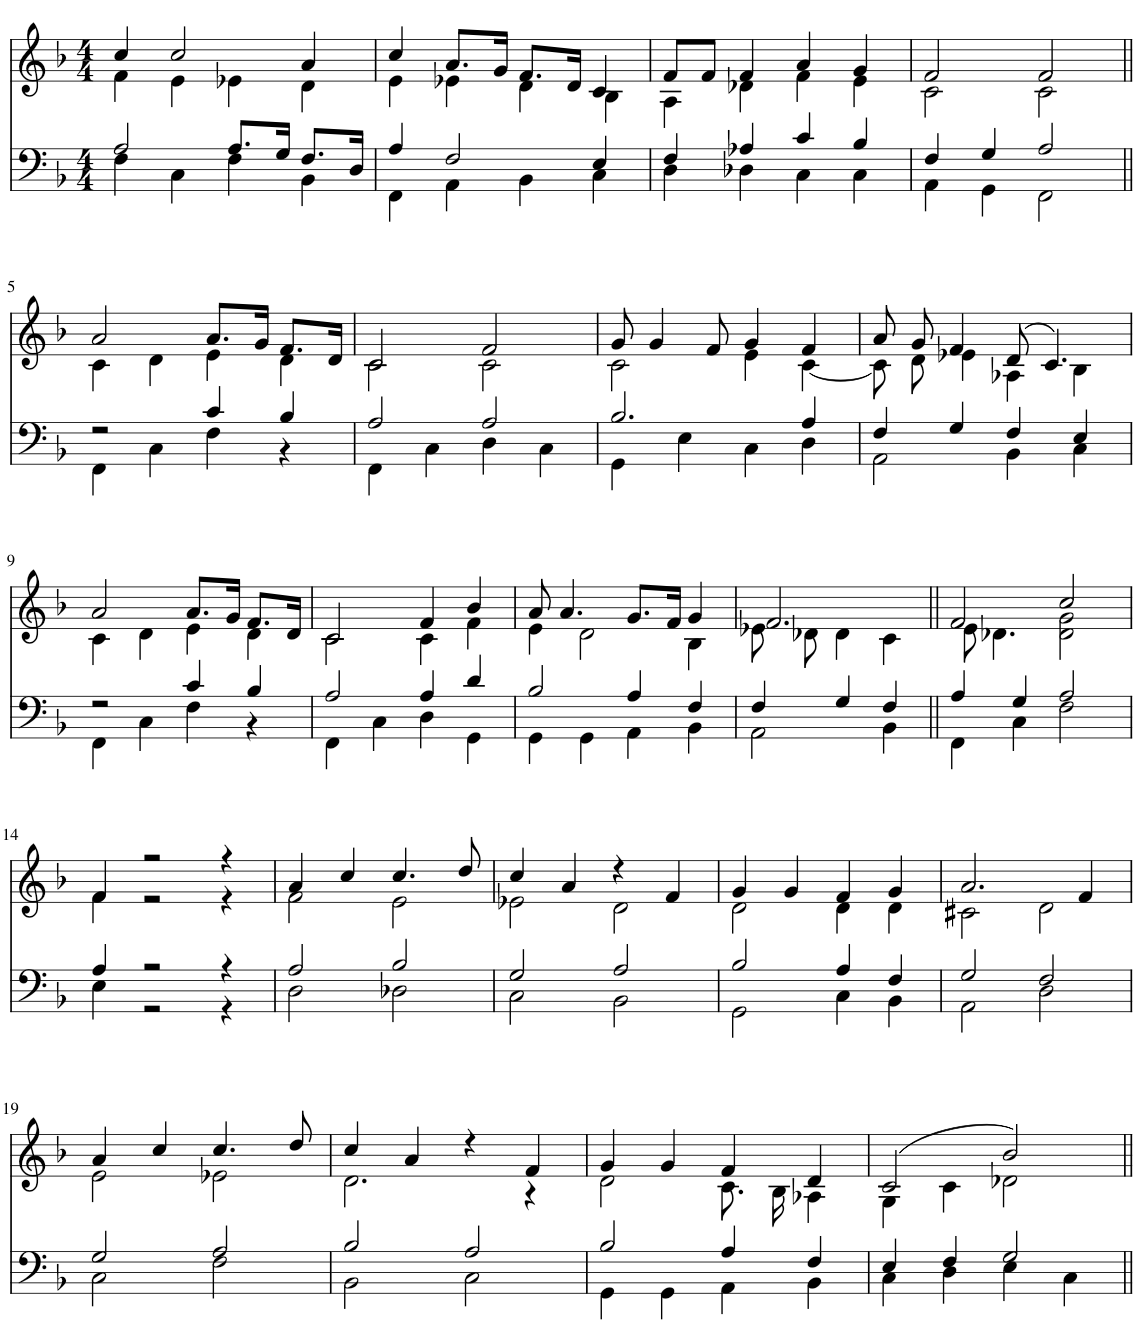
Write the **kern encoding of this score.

**kern	**kern
*part2	*part1
*staff2	*staff1
*I"Piano	*I"Piano
*I'Pno	*I'Pno
*clefF4	*clefG2
*k[b-]	*k[b-]
*M4/4	*M4/4
=1	=1
*^	*^
2A/	4F\	4cc/	4f\
.	4C\	2cc/	4e\
8.A/L	4F\	.	4e-X\
16G/Jk	.	.	.
8.F/L	4BB-\	4a/	4d\
16D/Jk	.	.	.
=2	=2	=2	=2
4A/	4FF\	4cc/	4e\
2F/	4AA\	8.a/L	4e-X\
.	.	16g/Jk	.
.	4BB-\	8.f/L	4d\
.	.	16d/Jk	.
4E/	4C\	4c/	4B-\
=3	=3	=3	=3
4F/	4D\	8f/L	4A\
.	.	8f/J	.
4A-X/	4D-X\	4f/	4d-X\
4c/	4C\	4a/	4f\
4B-/	4C\	4g/	4e\
=4	=4	=4	=4
4F/	4AA\	2f/	2c\
4G/	4GG\	.	.
2A/	2FF\	2f/	2c\
!!LO:LB:g=z	!!
=5||	=5||	=5||	=5||
2r	4FF\	2a/	4c\
.	4C\	.	4d\
4c/	4F\	8.a/L	4e\
.	.	16g/Jk	.
4B-/	4r	8.f/L	4d\
.	.	16d/Jk	.
=6	=6	=6	=6
2A/	4FF\	2c/	2c\
.	4C\	.	.
2A/	4D\	2f/	2c\
.	4C\	.	.
=7	=7	=7	=7
2.B-/	4GG\	8g/	2c\
.	.	4g/	.
.	4E\	.	.
.	.	8f/	.
.	4C\	4g/	4e\
4A/	4D\	4f/	[4c\
=8	=8	=8	=8
4F/	2AA\	8a/	8c\]
.	.	8g/	8d\
4G/	.	4f/	4e-X\
4F/	4BB-\	(8d/	4A-X\
.	.	4.c/)	.
4E/	4C\	.	4B-\
!!LO:LB:g=z	!!
=9	=9	=9	=9
2r	4FF\	2a/	4c\
.	4C\	.	4d\
4c/	4F\	8.a/L	4e\
.	.	16g/Jk	.
4B-/	4r	8.f/L	4d\
.	.	16d/Jk	.
=10	=10	=10	=10
2A/	4FF\	2c/	2c\
.	4C\	.	.
4A/	4D\	4f/	4c\
4d/	4GG\	4b-/	4f\
=11	=11	=11	=11
2B-/	4GG\	8a/	4e\
.	.	4.a/	.
.	4GG\	.	2d\
4A/	4AA\	8.g/L	.
.	.	16f/Jk	.
4F/	4BB-\	4g/	4B-\
=12	=12	=12	=12
4F/	2AA\	2.f/	8e-X\
.	.	.	8d-X\
4G/	.	.	4d-\
4F/	4BB-\	.	4c\
=13||	=13||	=13||	=13||
4A/	4FF\	2f/	8e\
.	.	.	4.d-X\
4G/	4C\	.	.
2A/	2F\	2cc/	2d-\ 2g\
!!LO:LB:g=z	!!
=14	=14	=14	=14
4A/	4E\	4f/	4f\
2r	2r	2r	2r
4r	4r	4r	4r
=15	=15	=15	=15
2A/	2D\	4a/	2f\
.	.	4cc/	.
2B-/	2D-X\	4.cc/	2e\
.	.	8dd/	.
=16	=16	=16	=16
2G/	2C\	4cc/	2e-X\
.	.	4a/	.
2A/	2BB-\	4r	2d\
.	.	4f/	.
=17	=17	=17	=17
2B-/	2GG\	4g/	2d\
.	.	4g/	.
4A/	4C\	4f/	4d\
4F/	4BB-\	4g/	4d\
=18	=18	=18	=18
2G/	2AA\	2.a/	2c#X\
2F/	2D\	.	2d\
.	.	4f/	.
!!LO:LB:g=z	!!
=19	=19	=19	=19
2G/	2C\	4a/	2e\
.	.	4cc/	.
2A/	2F\	4.cc/	2e-X\
.	.	8dd/	.
=20	=20	=20	=20
2B-/	2BB-\	4cc/	2.d\
.	.	4a/	.
2A/	2C\	4r	.
.	.	4f/	4r
=21	=21	=21	=21
2B-/	4GG\	4g/	2d\
.	4GG\	4g/	.
4A/	4AA\	4f/	8.c\
.	.	.	16B-\
4F/	4BB-\	4d/	4A-X\
=22	=22	=22	=22
4E/	4C\	(2c/	4G\
4F/	4D\	.	4c\
2G/	4E\	2b-/)	2d-X\
.	4C\	.	.
*v	*v	*	*
*	*v	*v
=||	=||
*-	*-
